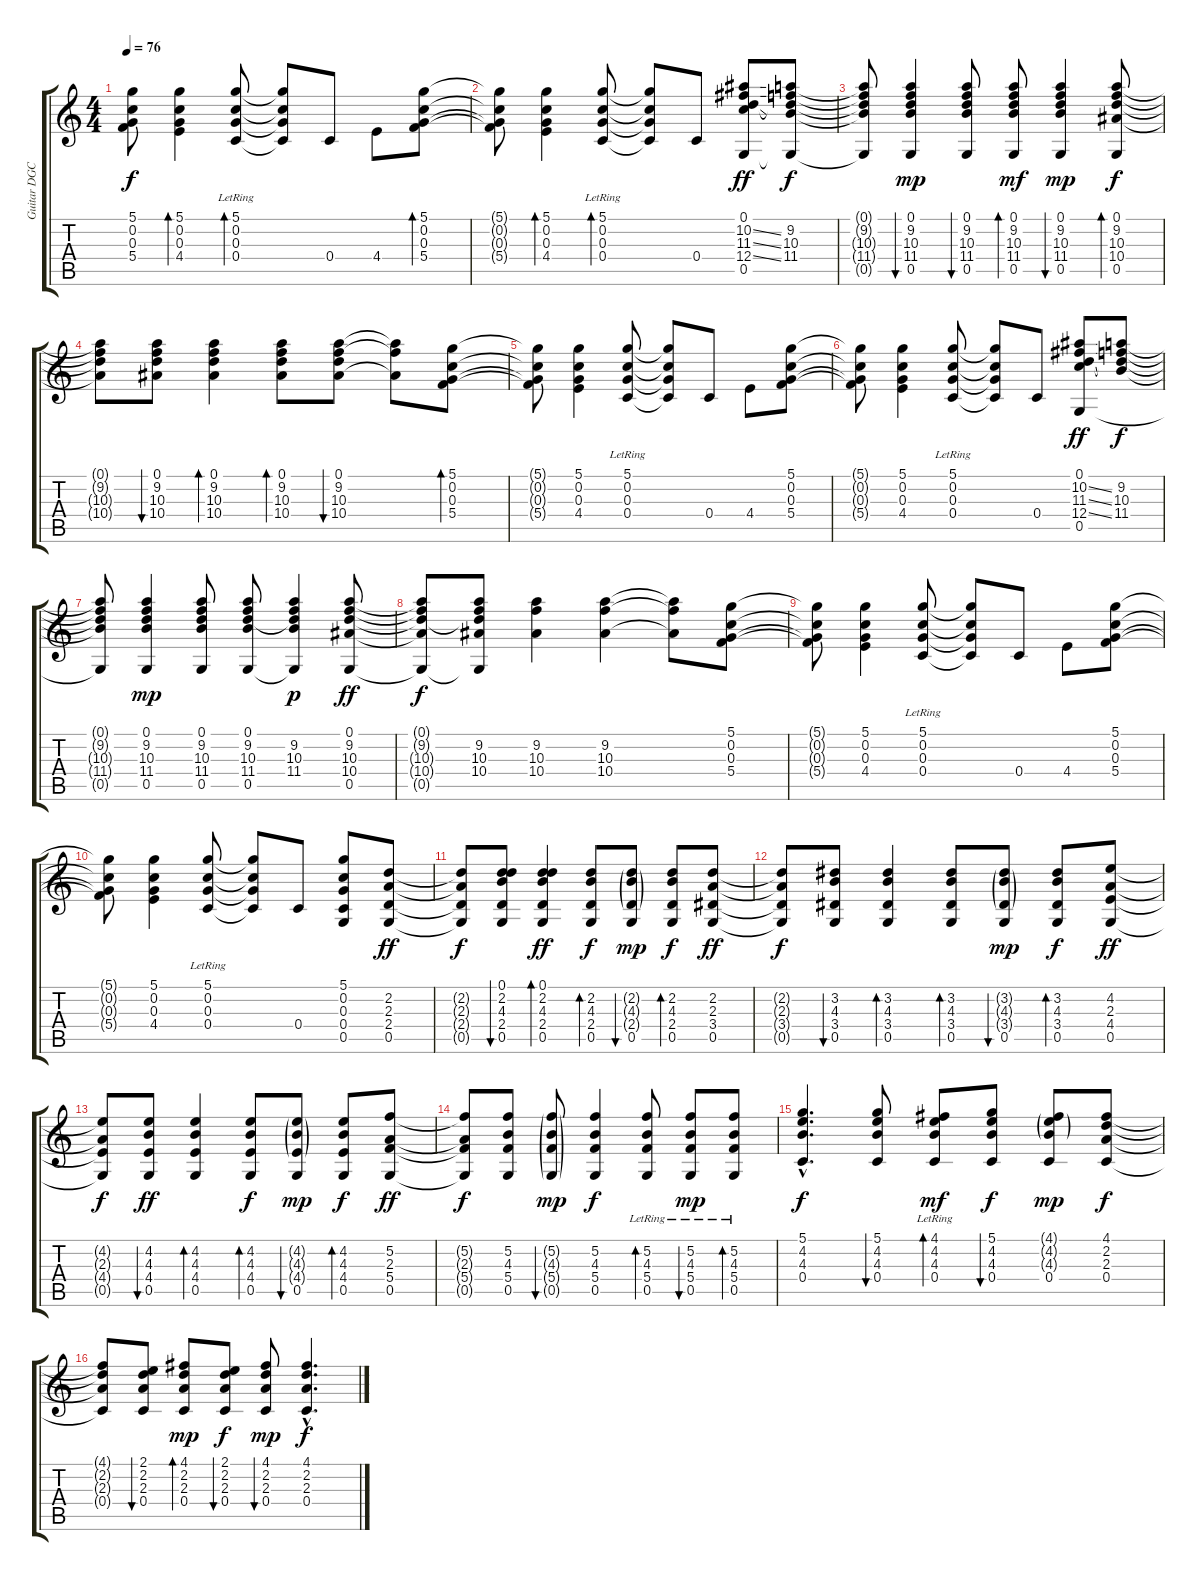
\track ("Guitar DGCGCD" "Guitar DGC") {instrument acousticguitarsteel}
\staff {score tabs}
\tuning (D4 C4 G3 C3 G2 D2) {hide}
\ts (4 4)
\tempo 76
\clef g2
\ks c
(5.1{t} 0.2{t} 0.3{t} 5.4{t}).8{dy f} (5.1 0.2 0.3 4.4).4{bd 60} (5.1{lr} 0.2{lr} 0.3{lr} 0.4).8{bd 60} (5.1{t} 0.2{t} 0.3{t} 0.4{t}).8 0.4.8 4.4.8 (5.1 0.2 0.3 5.4).8{bd 60} |
(5.1{t} 0.2{t} 0.3{t} 5.4{t}).8 (5.1 0.2 0.3 4.4).4{bd 60} (5.1{lr} 0.2{lr} 0.3{lr} 0.4).8{bd 60} (5.1{t} 0.2{t} 0.3{t} 0.4{t}).8 0.4.8 (0.1 10.2{ss} 11.3{ss} 12.4{ss} 0.5).8{dy ff} (0.1{t} 9.2 10.3 11.4 0.5{t}).8{dy f} |
(0.1{t} 9.2{t} 10.3{t} 11.4{t} 0.5{t}).8 (0.1 9.2 10.3 11.4 0.5).4{bu 60 dy mp} (0.1 9.2 10.3 11.4 0.5).8{bu 60} (0.1 9.2 10.3 11.4 0.5).8{bd 60 dy mf} (0.1 9.2 10.3 11.4 0.5).4{bu 60 dy mp} (0.1 9.2 10.3 10.4 0.5).8{bd 60 dy f} |
(0.1{t} 9.2{t} 10.3{t} 10.4{t}).8 (0.1 9.2 10.3 10.4).8{bu 60} (0.1 9.2 10.3 10.4).4{bd 60} (0.1 9.2 10.3 10.4).8{bd 60} (0.1 9.2 10.3 10.4).8{bu 60} (9.2{t} 10.3{t} 10.4{t}).8 (5.1 0.2 0.3 5.4).8{bd 60} |
(5.1{t} 0.2{t} 0.3{t} 5.4{t}).8 (5.1 0.2 0.3 4.4).4 (5.1{lr} 0.2{lr} 0.3{lr} 0.4).8 (5.1{t} 0.2{t} 0.3{t} 0.4{t}).8 0.4.8 4.4.8 (5.1 0.2 0.3 5.4).8 |
(5.1{t} 0.2{t} 0.3{t} 5.4{t}).8 (5.1 0.2 0.3 4.4).4 (5.1{lr} 0.2{lr} 0.3{lr} 0.4).8 (5.1{t} 0.2{t} 0.3{t} 0.4{t}).8 0.4.8 (0.1 10.2{ss} 11.3{ss} 12.4{ss} 0.5).8{dy ff} (0.1{t} 9.2 10.3 11.4).8{dy f} |
(0.1{t} 9.2{t} 10.3{t} 11.4{t} 0.5{t}).8 (0.1 9.2 10.3 11.4 0.5).4{dy mp} (0.1 9.2 10.3 11.4 0.5).8 (0.1 9.2 10.3 11.4 0.5).8 (0.1{t} 9.2 10.3 11.4 0.5{t}).4{dy p} (0.1 9.2 10.3 10.4 0.5).8{dy ff} |
(0.1{t} 9.2{t} 10.3{t} 10.4{t} 0.5{t}).8{dy f} (0.1{t} 9.2 10.3 10.4 0.5{t}).8 (9.2 10.3 10.4).4 (9.2 10.3 10.4).4 (9.2{t} 10.3{t} 10.4{t}).8 (5.1 0.2 0.3 5.4).8 |
(5.1{t} 0.2{t} 0.3{t} 5.4{t}).8 (5.1 0.2 0.3 4.4).4 (5.1{lr} 0.2{lr} 0.3{lr} 0.4).8 (5.1{t} 0.2{t} 0.3{t} 0.4{t}).8 0.4.8 4.4.8 (5.1 0.2 0.3 5.4).8 |
(5.1{t} 0.2{t} 0.3{t} 5.4{t}).8 (5.1 0.2 0.3 4.4).4 (5.1{lr} 0.2{lr} 0.3{lr} 0.4).8 (5.1{t} 0.2{t} 0.3{t} 0.4{t}).8 0.4.8 (5.1 0.2 0.3 0.4 0.5).8 (2.2 2.3 2.4 0.5).8{dy ff} |
(2.2{t} 2.3{t} 2.4{t} 0.5{t}).8{dy f} (0.1 2.2 4.3 2.4 0.5).8{bu 60} (0.1 2.2 4.3 2.4 0.5).4{bd 60 dy ff} (2.2 4.3 2.4 0.5).8{bd 60 dy f} (2.2{g} 4.3{g} 2.4{g} 0.5).8{bu 60 dy mp} (2.2 4.3 2.4 0.5).8{bd 60 dy f} (2.2 2.3 3.4 0.5).8{dy ff} |
(2.2{t} 2.3{t} 3.4{t} 0.5{t}).8{dy f} (3.2 4.3 3.4 0.5).8{bu 60} (3.2 4.3 3.4 0.5).4{bd 60} (3.2 4.3 3.4 0.5).8{bd 60} (3.2{g} 4.3{g} 3.4{g} 0.5).8{bu 60 dy mp} (3.2 4.3 3.4 0.5).8{bd 60 dy f} (4.2 2.3 4.4 0.5).8{dy ff} |
(4.2{t} 2.3{t} 4.4{t} 0.5{t}).8{dy f} (4.2 4.3 4.4 0.5).8{bu 60 dy ff} (4.2 4.3 4.4 0.5).4{bd 60} (4.2 4.3 4.4 0.5).8{bd 60 dy f} (4.2{g} 4.3{g} 4.4{g} 0.5).8{bu 60 dy mp} (4.2 4.3 4.4 0.5).8{bd 60 dy f} (5.2 2.3 5.4 0.5).8{dy ff} |
(5.2{t} 2.3{t} 5.4{t} 0.5{t}).8{dy f} (5.2 4.3 5.4 0.5).8 (5.2{g} 4.3{g} 5.4{g} 0.5{g}).8{bu 60 dy mp} (5.2 4.3 5.4 0.5).4{dy f} (5.2{lr} 4.3 5.4 0.5).8{bd 60} (5.2 4.3{lr} 5.4 0.5).8{bu 60 dy mp} (5.2 4.3 5.4 0.5{lr}).8{bd 60} |
(5.1{hac} 4.2{hac} 4.3{hac} 0.4{hac}).4{d dy f} (5.1 4.2 4.3 0.4).8{bu 60} (4.1 4.2{lr} 4.3{lr} 0.4{lr}).8{bd 60 dy mf} (5.1 4.2 4.3 0.4).8{bu 60 dy f} (4.1{g} 4.2{g} 4.3{g} 0.4).8{dy mp} (4.1 2.2 2.3 0.4).8{dy f} |
(4.1{t} 2.2{t} 2.3{t} 0.4{t}).8 (2.1 2.2 2.3 0.4).8{bu 60} (4.1 2.2 2.3 0.4).8{bd 60 dy mp} (2.1 2.2 2.3 0.4).8{bu 60 dy f} (4.1 2.2 2.3 0.4).8{bu 60 dy mp} (4.1{hac} 2.2{hac} 2.3{hac} 0.4{hac}).4{d dy f}
